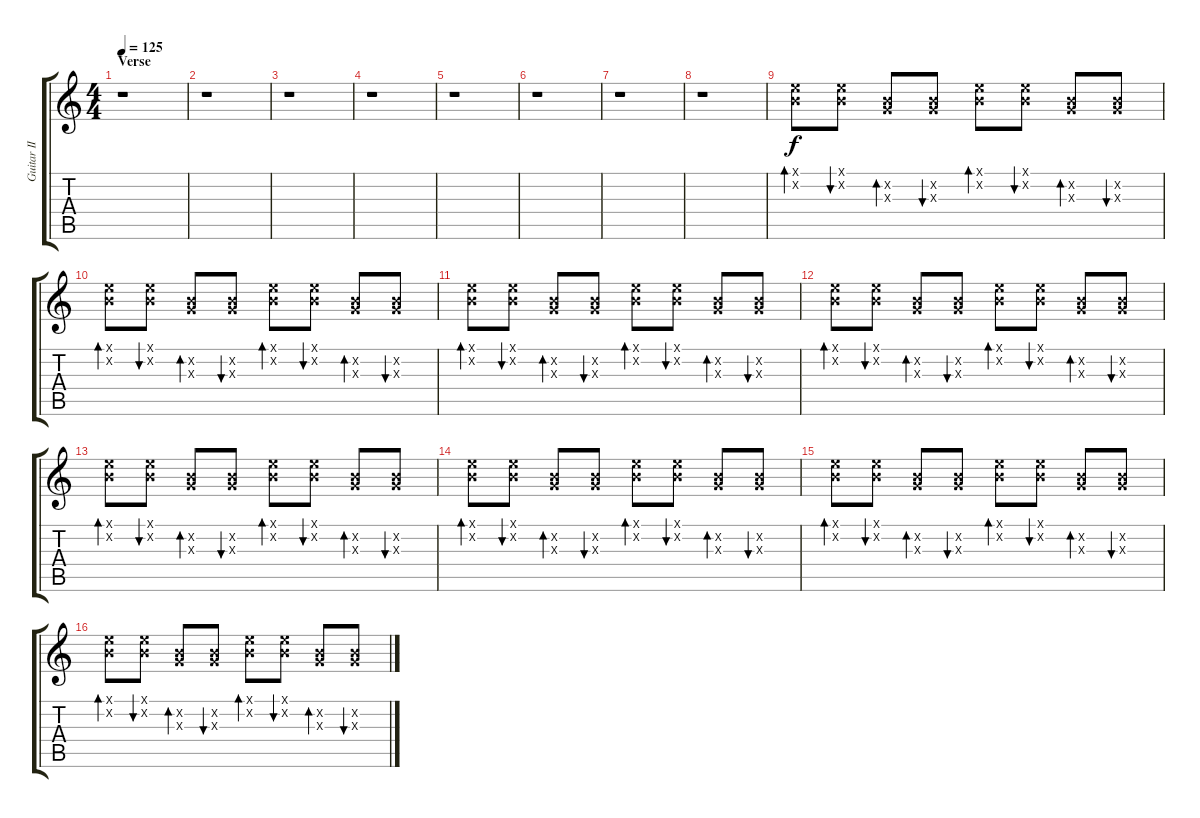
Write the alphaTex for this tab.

\track ("Guitar II" "Guitar II") {instrument guitarharmonics}
\staff {score tabs}
\tuning (E4 B3 G3 D3 A2 E2) {hide}
\ts (4 4)
\section ("" "Verse")
\tempo 125
\clef g2
\ks c
r.1{dy f} |
r.1 |
r.1 |
r.1 |
r.1 |
r.1 |
r.1 |
r.1 |
(0.1{x} 0.2{x}).8{bd 120} (0.1{x} 0.2{x}).8{bu 120} (0.2{x} 0.3{x}).8{bd 120} (0.2{x} 0.3{x}).8{bu 120} (0.1{x} 0.2{x}).8{bd 120} (0.1{x} 0.2{x}).8{bu 120} (0.2{x} 0.3{x}).8{bd 120} (0.2{x} 0.3{x}).8{bu 120} |
(0.1{x} 0.2{x}).8{bd 120} (0.1{x} 0.2{x}).8{bu 120} (0.2{x} 0.3{x}).8{bd 120} (0.2{x} 0.3{x}).8{bu 120} (0.1{x} 0.2{x}).8{bd 120} (0.1{x} 0.2{x}).8{bu 120} (0.2{x} 0.3{x}).8{bd 120} (0.2{x} 0.3{x}).8{bu 120} |
(0.1{x} 0.2{x}).8{bd 120} (0.1{x} 0.2{x}).8{bu 120} (0.2{x} 0.3{x}).8{bd 120} (0.2{x} 0.3{x}).8{bu 120} (0.1{x} 0.2{x}).8{bd 120} (0.1{x} 0.2{x}).8{bu 120} (0.2{x} 0.3{x}).8{bd 120} (0.2{x} 0.3{x}).8{bu 120} |
(0.1{x} 0.2{x}).8{bd 120} (0.1{x} 0.2{x}).8{bu 120} (0.2{x} 0.3{x}).8{bd 120} (0.2{x} 0.3{x}).8{bu 120} (0.1{x} 0.2{x}).8{bd 120} (0.1{x} 0.2{x}).8{bu 120} (0.2{x} 0.3{x}).8{bd 120} (0.2{x} 0.3{x}).8{bu 120} |
(0.1{x} 0.2{x}).8{bd 120} (0.1{x} 0.2{x}).8{bu 120} (0.2{x} 0.3{x}).8{bd 120} (0.2{x} 0.3{x}).8{bu 120} (0.1{x} 0.2{x}).8{bd 120} (0.1{x} 0.2{x}).8{bu 120} (0.2{x} 0.3{x}).8{bd 120} (0.2{x} 0.3{x}).8{bu 120} |
(0.1{x} 0.2{x}).8{bd 120} (0.1{x} 0.2{x}).8{bu 120} (0.2{x} 0.3{x}).8{bd 120} (0.2{x} 0.3{x}).8{bu 120} (0.1{x} 0.2{x}).8{bd 120} (0.1{x} 0.2{x}).8{bu 120} (0.2{x} 0.3{x}).8{bd 120} (0.2{x} 0.3{x}).8{bu 120} |
(0.1{x} 0.2{x}).8{bd 120} (0.1{x} 0.2{x}).8{bu 120} (0.2{x} 0.3{x}).8{bd 120} (0.2{x} 0.3{x}).8{bu 120} (0.1{x} 0.2{x}).8{bd 120} (0.1{x} 0.2{x}).8{bu 120} (0.2{x} 0.3{x}).8{bd 120} (0.2{x} 0.3{x}).8{bu 120} |
(0.1{x} 0.2{x}).8{bd 120} (0.1{x} 0.2{x}).8{bu 120} (0.2{x} 0.3{x}).8{bd 120} (0.2{x} 0.3{x}).8{bu 120} (0.1{x} 0.2{x}).8{bd 120} (0.1{x} 0.2{x}).8{bu 120} (0.2{x} 0.3{x}).8{bd 120} (0.2{x} 0.3{x}).8{bu 120}
